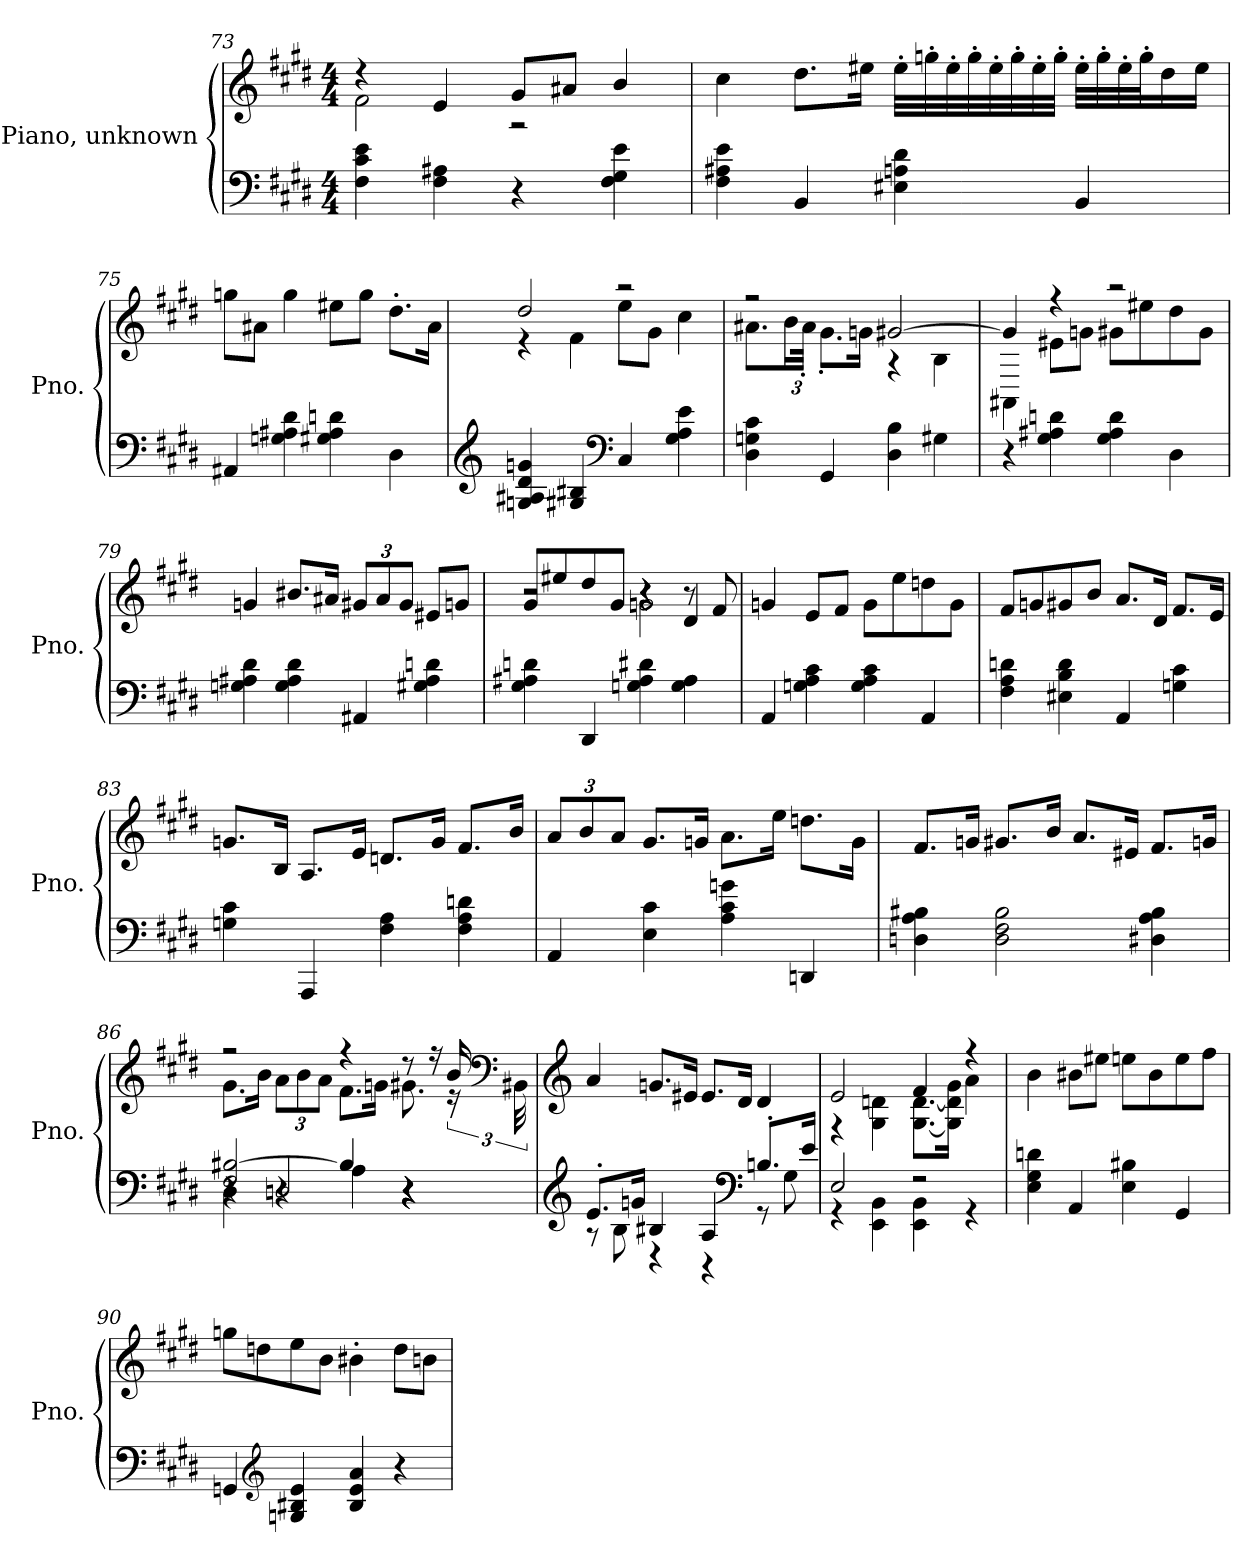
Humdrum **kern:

**kern	**kern
*part1	*part1
*staff2	*staff1
*I"Piano, unknown	*
*I'Pno.	*
*clefF4	*clefG2
*k[f#c#g#d#]	*k[f#c#g#d#]
*M4/4	*M4/4
=73	=73
*	*^
4F#\ 4c#\ 4e\	4r	2f#\
4F#\ 4A#X\	4e/	.
4r	8g#/L	2r
.	8a#X/J	.
4F#\ 4G#\ 4e\	4b/	.
*	*v	*v
!!LO:LB:g=z
=74	=74
4F#\ 4A#X\ 4e\	4cc#\
4BB/	8.dd#\L
.	16ee#X\Jk
4E#X\ 4An\ 4d#\	32ee#'\LLL
.	32ggn'\
.	32ee#'\
.	32gg'\
.	32ee#'\
.	32gg'\
.	32ee#'\
.	32gg'\JJJ
4BB/	32ee#'\LLL
.	32gg'\
.	32ee#'\
.	32gg'\J
.	16dd#\
.	16ee#\JJ
=75	=75
4AA#X/	8ggn\L
.	8a#X\J
4Gn\ 4A#X\ 4d#\	4gg\
4G#X\ 4A#\ 4dn\	8ee#X\L
.	8gg\J
4D#\	8.dd#'\L
.	16a#\Jk
!!LO:LB:g=z
=76	=76
*clefG2	*
*	*^
4Gn/ 4A#X/ 4d#/ 4gn/	2dd#/	4r
4G#X/ 4B#X/	.	4f#\
*clefF4	*	*
4C#/	2r	8ee\L
.	.	8g#\J
4G#\ 4A#\ 4e\	.	4cc#\
=77	=77	=77
4D#\ 4Gn\ 4c#\	2r	8.a#X\L
*	*	*Xbrackettup
.	.	24b\L
.	.	48a#'\JJk
4GG#/	.	8.g#'\L
.	.	16gn\Jk
4D#\ 4B\	[2g#X/	4r
4G#X\	.	4B\
=78	=78	=78
4r	4g#/]	4AA#X\
4G#\ 4A#X\ 4dn\	4r	8e#X\L
.	.	8gn\J
4G#\ 4A#\ 4d\	2r	8g#X\L
.	.	8ee#X\
4D#\	.	8dd#\
.	.	8g#\J
*	*v	*v
!!LO:LB:g=z
=79	=79
4Gn\ 4A#X\ 4d#\	4gn/
4G\ 4A#\ 4d#\	8.b#X/L
.	16a#X/Jk
4AA#X/	12g#X/L
.	12a#/
.	12g#/J
4G#X\ 4A#\ 4dn\	8e#X/L
.	8gn/J
=80	=80
*	*^
*	*	*^
4G#\ 4A#X\ 4dn\	8g#/L	2r	2r
.	8ee#X/	.	.
4DD#/	8dd#/	.	.
.	8g#/J	.	.
4Gn\ 4A#\ 4d#X\	4r	2gn\	4r
4G\ 4A#\	8r	.	4d#/
.	8f#/	.	.
*	*v	*v	*v
=81	=81
4AA/	4gn/
4Gn\ 4A\ 4c#\	8e/L
.	8f#/J
4G\ 4A\ 4c#\	8g\L
.	8ee\
4AA/	8ddn\
.	8g\J
!!LO:LB:g=z
=82	=82
4F#\ 4A\ 4dn\	8f#/L
.	8gn/
4E#X\ 4B\ 4d\	8g#X/
.	8b/J
4AA/	8.a/L
.	16d#/Jk
4Gn\ 4c#\	8.f#/L
.	16e/Jk
=83	=83
4Gn\ 4c#\	8.gn/L
.	16B/Jk
4AAA/	8.A/L
.	16e/Jk
4F#\ 4A\	8.dn/L
.	16g/Jk
4F#\ 4A\ 4dn\	8.f#/L
.	16b/Jk
=84	=84
4AA/	12a/L
.	12b/
.	12a/J
4E\ 4c#\	8.g#/L
.	16gn/Jk
4A\ 4c#\ 4gn\	8.a\L
.	16ee\Jk
4DDn/	8.ddn\L
.	16g\Jk
!!LO:PB:g=z
=85	=85
4Dn\ 4A\ 4B#X\	8.f#/L
.	16gn/Jk
2D\ 2F#\ 2B#\	8.g#X/L
.	16b/Jk
.	8.a/L
.	16e#X/Jk
4D#X\ 4A\ 4B#\	8.f#/L
.	16gn/Jk
=86	=86
*^	*^
*	*^	*	*
2F#/ [2B#X/	4D#\	4r	2r	8.g#\L
.	.	.	.	16b\Jk
.	4r	2Dn/	.	12a\L
.	.	.	.	12b\
.	.	.	.	12a\J
4B#/]	4A\	.	4r	8.f#\L
.	.	.	.	16gn\Jk
4r	4r	4r	8r	8.g#X\
.	.	.	16r	.
*	*	*	*	*brackettup
.	.	.	16b/	24r
*	*	*	*clefF4	*
.	.	.	.	48BB#X\
*v	*v	*v	*	*
*	*v	*v
!!LO:LB:g=z
=87	=87
*clefG2	*clefG2
*^	*
8.e'/L	8r	4a/
.	8B\	.
16gn/Jk	.	.
4B#X/	4r	8.gn/L
.	.	16e#X/Jk
4A/	4r	8.e#/L
.	.	16d#/Jk
*clefF4	*	*
8.Bn'/L	8r	4d#/
.	8G#\	.
16e/Jk	.	.
=88	=88	=88
*	*	*^
2E/	4r	2e/	4r
.	4EE\ 4BB\	.	4G#\ 4dn\
2r	4EE\ 4BB\	4f#/	[8.G#\ [8.d\L
.	.	.	16G#\] 16d\] 16g#\Jk
.	4r	4r	4a\
*v	*v	*	*
*	*v	*v
=89	=89
4E\ 4G#\ 4dn\	4b\
4AA/	8b#X\L
.	8ee#X\J
4E\ 4B#X\	8een\L
.	8b#\
4GG#/	8ee\
.	8ff#\J
!!LO:LB:g=z
=90	=90
4GGn/	8ggn\L
.	8ddn\
*clefG2	*
4Gn/ 4B#X/ 4e/	8ee\
.	8b\J
4B#/ 4e/ 4a/	4b#X'\
4r	8dd\L
.	8bn\J
=	=
*-	*-
